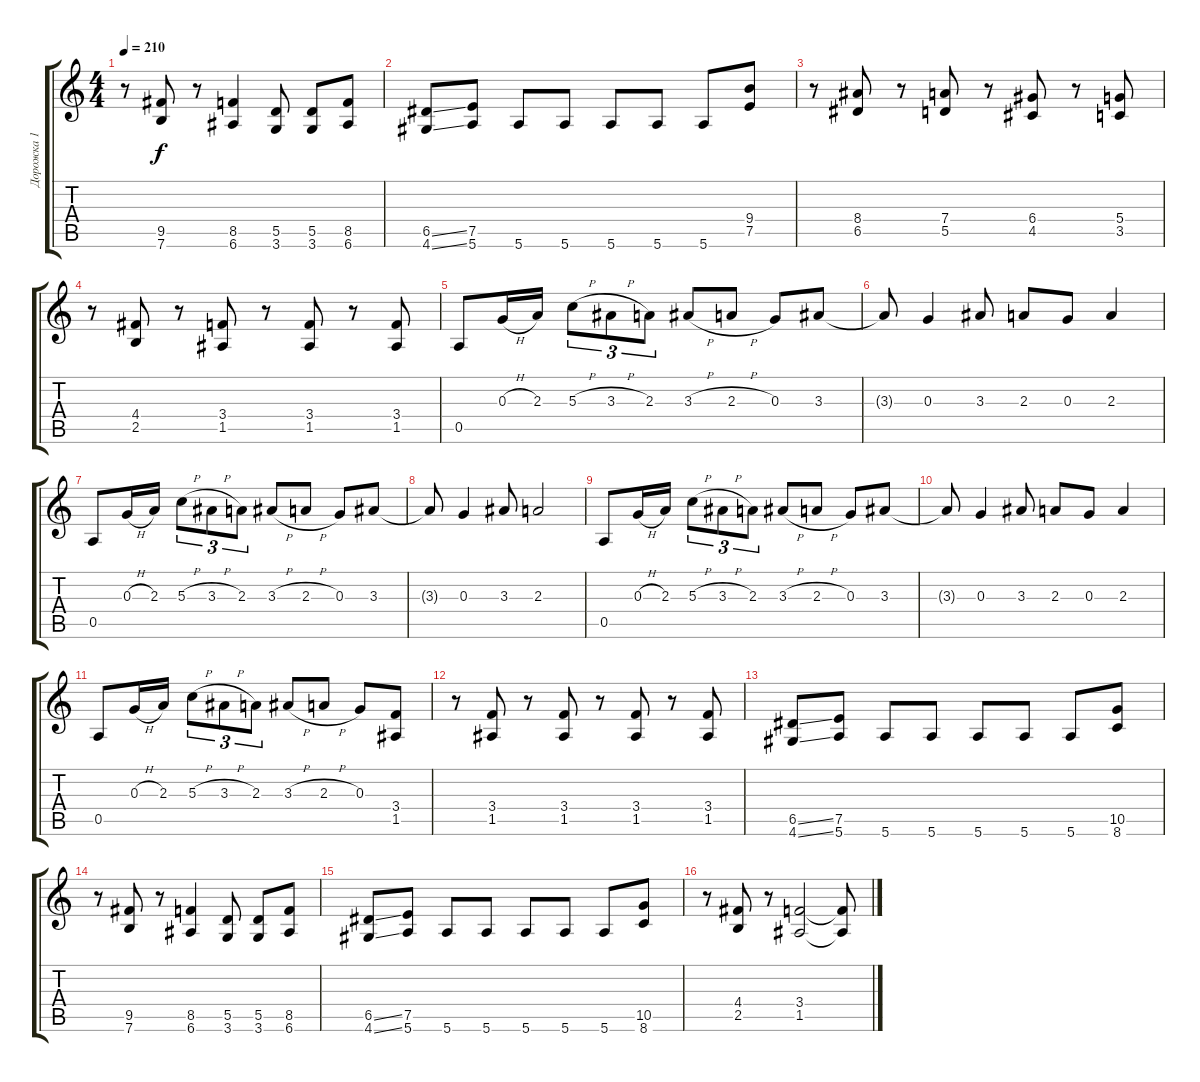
\track ("Дорожка 1" "Дорожка 1") {instrument distortionguitar}
\staff {score tabs}
\tuning (E4 B3 G3 D3 A2 E2) {hide}
\ts (4 4)
\tempo 210
\clef g2
\ks c
r.8{dy f} (9.5 7.6).8 r.8 (8.5 6.6).4 (5.5 3.6).8 (5.5 3.6).8 (8.5 6.6).8 |
(6.5{ss} 4.6{ss}).8 (7.5 5.6).8 5.6.8 5.6.8 5.6.8 5.6.8 5.6.8 (9.4 7.5).8 |
r.8 (8.4 6.5).8 r.8 (7.4 5.5).8 r.8 (6.4 4.5).8 r.8 (5.4 3.5).8 |
r.8 (4.4 2.5).8 r.8 (3.4 1.5).8 r.8 (3.4 1.5).8 r.8 (3.4 1.5).8 |
0.5.8 0.3{h}.16 2.3.16 5.3{h}.8{tu (3 2)} 3.3{h}.8{tu (3 2)} 2.3.8{tu (3 2)} 3.3{h}.8 2.3{h}.8 0.3.8 3.3.8 |
3.3{t}.8 0.3.4 3.3.8 2.3.8 0.3.8 2.3.4 |
0.5.8 0.3{h}.16 2.3.16 5.3{h}.8{tu (3 2)} 3.3{h}.8{tu (3 2)} 2.3.8{tu (3 2)} 3.3{h}.8 2.3{h}.8 0.3.8 3.3.8 |
3.3{t}.8 0.3.4 3.3.8 2.3.2 |
0.5.8 0.3{h}.16 2.3.16 5.3{h}.8{tu (3 2)} 3.3{h}.8{tu (3 2)} 2.3.8{tu (3 2)} 3.3{h}.8 2.3{h}.8 0.3.8 3.3.8 |
3.3{t}.8 0.3.4 3.3.8 2.3.8 0.3.8 2.3.4 |
0.5.8 0.3{h}.16 2.3.16 5.3{h}.8{tu (3 2)} 3.3{h}.8{tu (3 2)} 2.3.8{tu (3 2)} 3.3{h}.8 2.3{h}.8 0.3.8 (3.4 1.5).8 |
r.8 (3.4 1.5).8 r.8 (3.4 1.5).8 r.8 (3.4 1.5).8 r.8 (3.4 1.5).8 |
(6.5{ss} 4.6{ss}).8 (7.5 5.6).8 5.6.8 5.6.8 5.6.8 5.6.8 5.6.8 (10.5 8.6).8 |
r.8 (9.5 7.6).8 r.8 (8.5 6.6).4 (5.5 3.6).8 (5.5 3.6).8 (8.5 6.6).8 |
(6.5{ss} 4.6{ss}).8 (7.5 5.6).8 5.6.8 5.6.8 5.6.8 5.6.8 5.6.8 (10.5 8.6).8 |
r.8 (4.4 2.5).8 r.8 (3.4 1.5).2 (3.4{t} 1.5{t}).8
